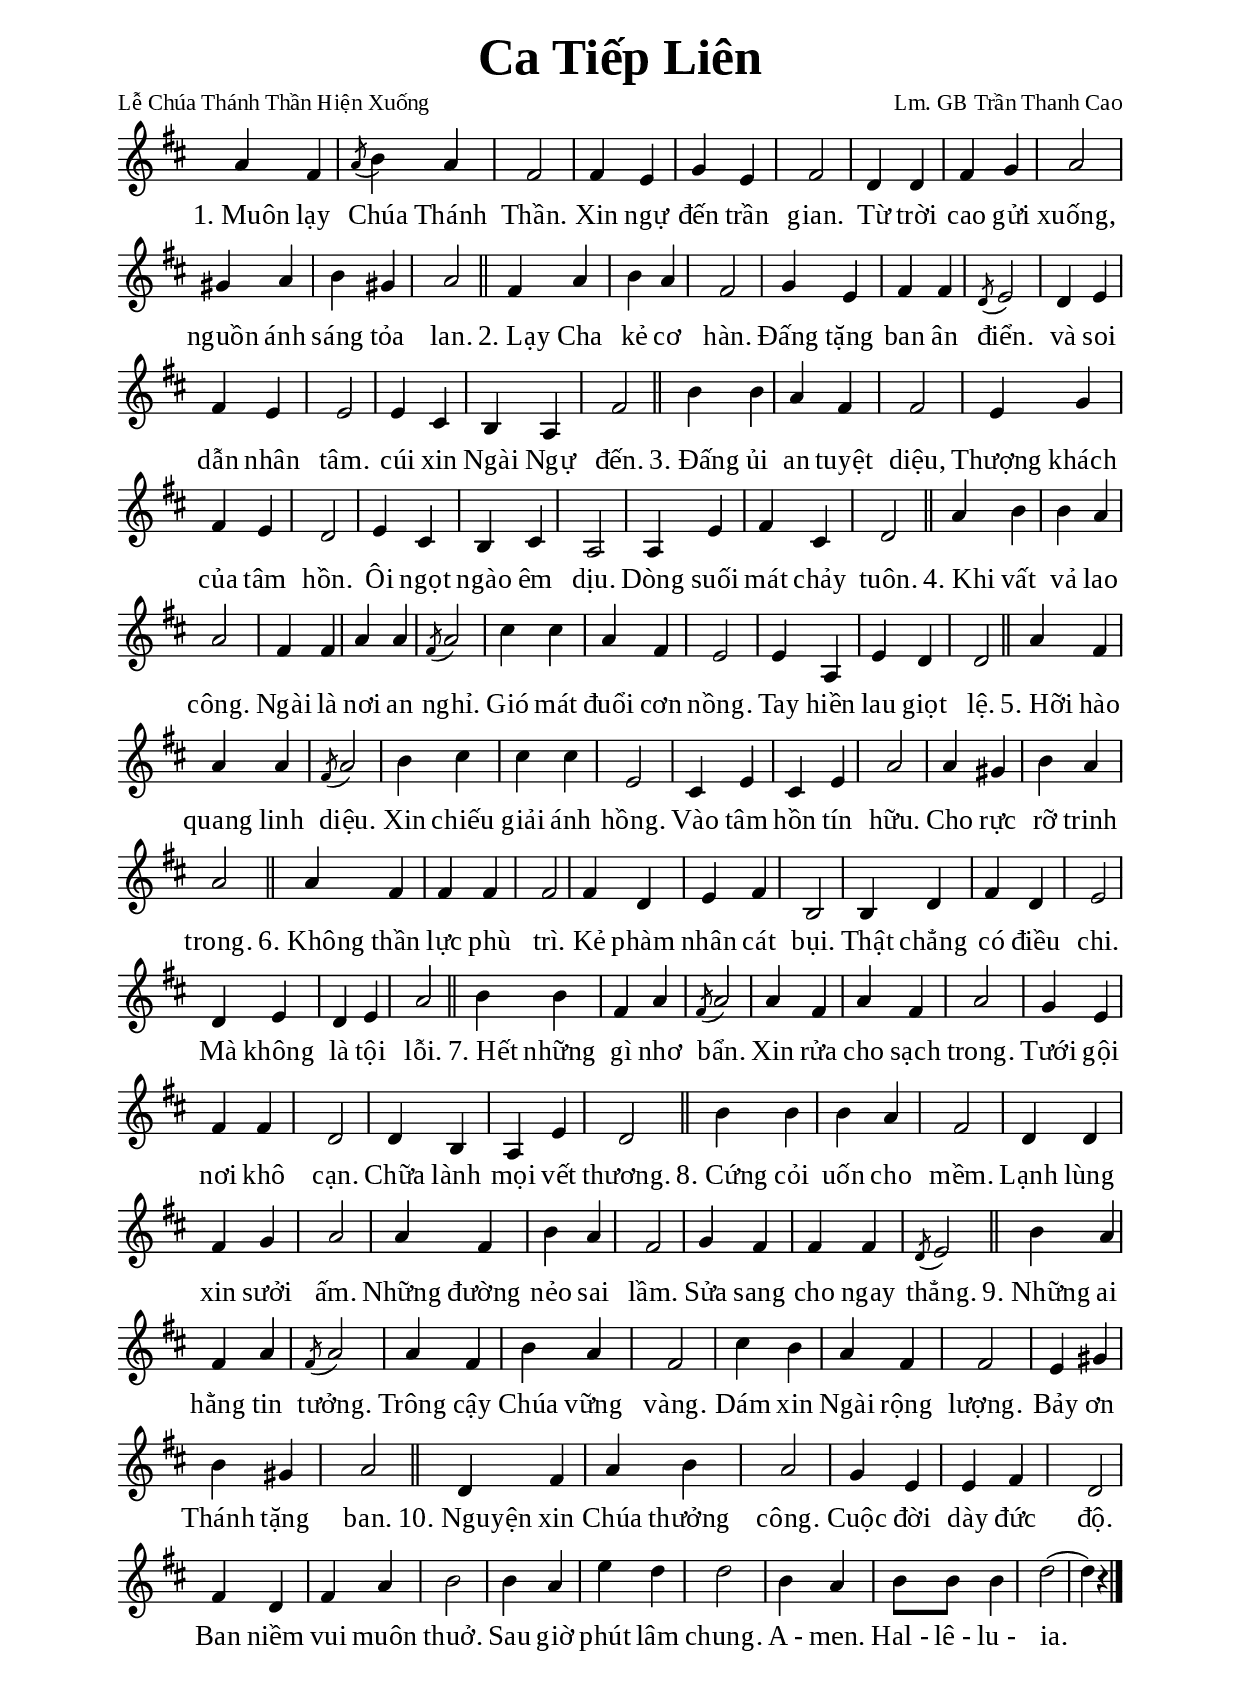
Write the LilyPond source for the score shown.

% Cài đặt chung
\version "2.22.1"
\include "english.ly"

\header {
  title = \markup { \fontsize #3 "Ca Tiếp Liên" }
  poet = "Lễ Chúa Thánh Thần Hiện Xuống"
  composer = "Lm. GB Trần Thanh Cao"
  %arranger = " "
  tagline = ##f
}

% Nhạc điệp khúc
nhacDiepKhucSop = \relative c'' {
  a4 fs |
  \acciaccatura a8 b4 a |
  fs2 |
  fs4 e |
  g e |
  fs2 |
  d4 d |
  fs g |
  a2 |
  gs4 a |
  b gs |
  a2 \bar "||"
  fs4 a |
  b a |
  fs2 |
  g4 e |
  fs fs |
  \acciaccatura d8 e2 |
  d4 e |
  fs e |
  e2 |
  e4 cs |
  b a |
  fs'2 \bar "||"
  b4 b |
  a fs |
  fs2 |
  e4 g |
  fs4 e |
  d2 |
  e4 cs |
  b cs |
  a2 |
  a4 e' |
  fs cs |
  d2 \bar "||"
  a'4 b |
  b a |
  a2 |
  fs4 fs |
  a a |
  \acciaccatura fs8 a2 |
  cs4 cs |
  a fs |
  e2 |
  e4 a, |
  e' d |
  d2 \bar "||"
  a'4 fs |
  a a |
  \acciaccatura fs8 a2 |
  b4 cs |
  cs cs |
  e,2 |
  cs4 e |
  cs e |
  a2 |
  a4 gs |
  b a |
  a2 \bar "||"
  a4 fs |
  fs fs |
  fs2 |
  fs4 d |
  e fs |
  b,2 |
  b4 d |
  fs d |
  e2 |
  d4 e |
  d e |
  a2 \bar "||"
  b4 b |
  fs a |
  \acciaccatura fs8 a2 |
  a4 fs |
  a fs |
  a2 |
  g4 e |
  fs fs |
  d2 |
  d4 b |
  a e' |
  d2 \bar "||"
  b'4 b |
  b a |
  fs2 |
  d4 d |
  fs g |
  a2 |
  a4 fs |
  b a |
  fs2 |
  g4 fs |
  fs fs |
  \acciaccatura d8 e2 \bar "||"
  b'4 a |
  fs a |
  \acciaccatura fs8 a2 |
  a4 fs |
  b a |
  fs2 |
  cs'4 b |
  a fs |
  fs2 |
  e4 gs |
  b gs |
  a2 \bar "||"
  d,4 fs |
  a b |
  a2 |
  g4 e |
  e fs |
  d2 |
  fs4 d |
  fs a |
  b2 |
  b4 a |
  e' d |
  d2 |
  b4 a |
  b8 b b4 |
  d2 ( |
  d4) r \bar "|."
}

% Lời điệp khúc
loiDiepKhucSop = \lyricmode {
  "1. Muôn" lạy Chúa Thánh Thần. Xin ngự đến trần gian.
  Từ trời cao gửi xuống, nguồn ánh sáng tỏa lan.
  "2. Lạy" Cha kẻ cơ hàn.
  Đấng tặng ban ân điển.
  và soi dẫn nhân tâm.
  cúi xin Ngài Ngự đến.
  "3. Đấng" ủi an tuyệt diệu,
  Thượng khách của tâm hồn.
  Ôi ngọt ngào êm dịu.
  Dòng suối mát chảy tuôn.
  "4. Khi" vất vả lao công.
  Ngài là nơi an nghỉ.
  Gió mát đuổi cơn nồng.
  Tay hiền lau giọt lệ.
  "5. Hỡi" hào quang linh diệu.
  Xin chiếu giải ánh hồng.
  Vào tâm hồn tín hữu.
  Cho rực rỡ trinh trong.
  "6. Không" thần lực phù trì.
  Kẻ phàm nhân cát bụi.
  Thật chẳng có điều chi.
  Mà không là tội lỗi.
  "7. Hết" những gì nhơ bẩn.
  Xin rửa cho sạch trong.
  Tưới gội nơi khô cạn.
  Chữa lành mọi vết thương.
  "8. Cứng" cỏi uốn cho mềm.
  Lạnh lùng xin sưởi ấm.
  Những đường nẻo sai lầm.
  Sửa sang cho ngay thẳng.
  "9. Những" ai hằng tin tưởng.
  Trông cậy Chúa vững vàng.
  Dám xin Ngài rộng lượng.
  Bảy ơn Thánh tặng ban.
  "10. Nguyện" xin Chúa thưởng công.
  Cuộc đời dày đức độ.
  Ban niềm vui muôn thuở.
  Sau giờ phút lâm chung.
  "A -" men. "Hal -" "lê -" "lu -" ia.
}

% Bố trí
\paper {
  #(set-paper-size "a4")
  top-margin = 10\mm
  bottom-margin = 10\mm
  left-margin = 20\mm
  right-margin = 20\mm
  indent = #0
  #(define fonts
    (make-pango-font-tree
      "Liberation Serif"
      "Liberation Serif"
      "Liberation Serif"
      (/ 20 20)))
  page-count = #1
  %system-system-spacing = #'((basic-distance . 13))
  %score-system-spacing = #'((basic-distance . 13))
}

\score {
  \new ChoirStaff <<
    \new Staff <<
      \new Voice = beSop {
        \key d \major \time 2/4 \stemNeutral \nhacDiepKhucSop
      }
    >>
    \new Lyrics \with {
          \override VerticalAxisGroup.
            nonstaff-relatedstaff-spacing.padding = #1
          \override VerticalAxisGroup.
            nonstaff-unrelatedstaff-spacing.padding = #1
        }
        \lyricsto beSop \loiDiepKhucSop
  >>
  \layout {
    \override Staff.TimeSignature.transparent = ##t
    \override Lyrics.LyricText.font-size = #+2
    \override Lyrics.LyricSpace.minimum-distance = #0.5
    \override Score.BarNumber.break-visibility = ##(#f #f #f)
    \override Score.SpacingSpanner.uniform-stretching = ##t
    \override Score.SpacingSpanner packed-spacing = ##t
  } 
}
